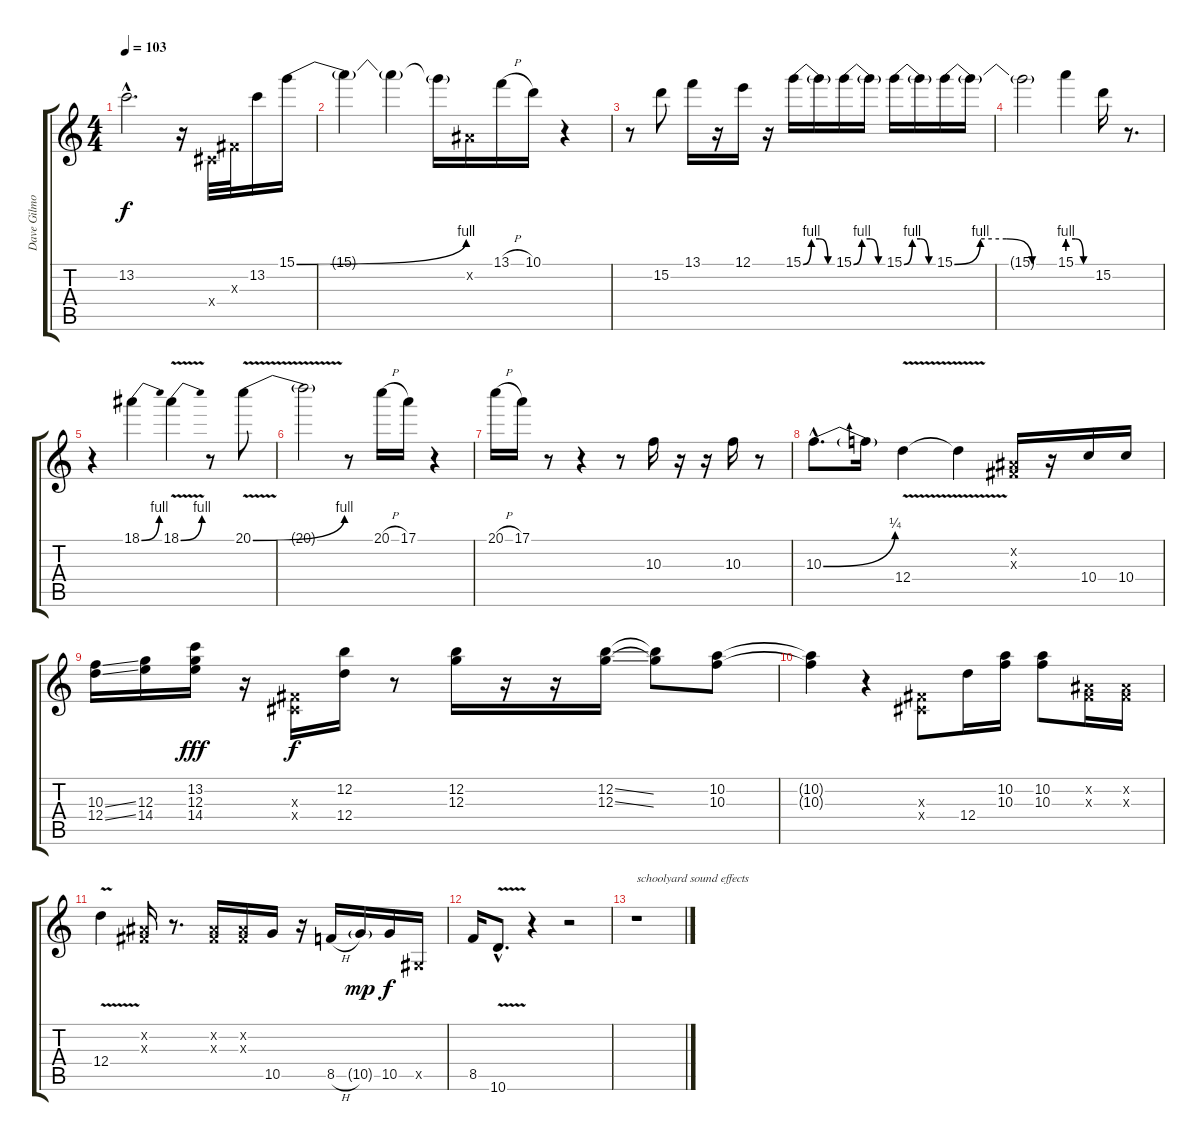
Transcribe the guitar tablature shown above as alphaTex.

\track ("Dave Gilmour / Solo" "Dave Gilmo") {instrument overdrivenguitar}
\staff {score tabs}
\tuning (E4 B3 G3 D3 A2 E2) {hide}
\ts (4 4)
\tempo 103
\clef g2
\ks c
13.2{hac t}.2{d dy f} r.16 -1.4{x}.32 -1.3{x}.32 13.2.16 15.1{be (bend 0 0 60 4)}.16 |
15.1{t}.4 15.1{t}.4 15.1{t}.16 -1.2{x}.16 13.1{h}.16 10.1.16 r.4 |
r.8 15.2.8 13.1.16 r.16 12.1.16 r.16 15.1{be (custom 0 0 15 4 30 4 45 0 60 0)}.16 15.1{t}.16 15.1{be (custom 0 0 15 4 30 4 45 0 60 0)}.16 15.1{t}.16 15.1{be (custom 0 0 15 4 30 4 45 0 60 0)}.16 15.1{t}.16 15.1{be (custom 0 0 15 4 30 4 45 0 60 0)}.16 15.1{t}.16 |
15.1{t}.2 15.1{be (custom 0 4 20 4 40 0 60 0)}.4 15.2.16 r.8{d} |
r.4 18.1{be (bend 0 0 60 4)}.4 18.1{be (bend 0 0 60 4) v}.4 r.8 20.1{be (bend 0 0 60 4) v}.8 |
20.1{t}.2 r.8 20.1{h}.16 17.1.16 r.4 |
20.1{h}.16 17.1.16 r.8 r.4 r.8 10.3.16 r.16 r.16 10.3.16 r.8 |
10.3{be (bend 0 0 60 1) hac}.8{d} 10.3{t}.16 12.4{v}.4 12.4{t}.4 (-1.2{x} -1.3{x}).16 r.16 10.4.16 10.4.16 |
(10.3{ss} 12.4{ss}).16 (12.3 14.4).16 (13.2 12.3 14.4).16{dy fff} r.16 (-1.3{x} -1.4{x}).16{dy f} (12.2 12.4).16 r.8 (12.2 12.3).16 r.16 r.16 (12.2{ss} 12.3{ss}).16 (12.2{t} 12.3{t}).8 (10.2 10.3).8 |
(10.2{t} 10.3{t}).4 r.4 (-1.3{x} -1.4{x}).8 12.4.16 (10.2 10.3).16 (10.2 10.3).8 (-1.2{x} -1.3{x}).16 (-1.2{x} -1.3{x}).16 |
12.4{v}.4 (-1.2{x} -1.3{x}).16 r.8{d} (-1.2{x} -1.3{x}).16 (-1.2{x} -1.3{x}).16 10.5.16 r.16 8.5{h}.16 10.5{g}.16{dy mp} 10.5.16{dy f} -1.5{x}.16 |
8.5.16 10.6{v hac}.8{d} r.4 r.2 |
r.1{txt "schoolyard sound effects"}
